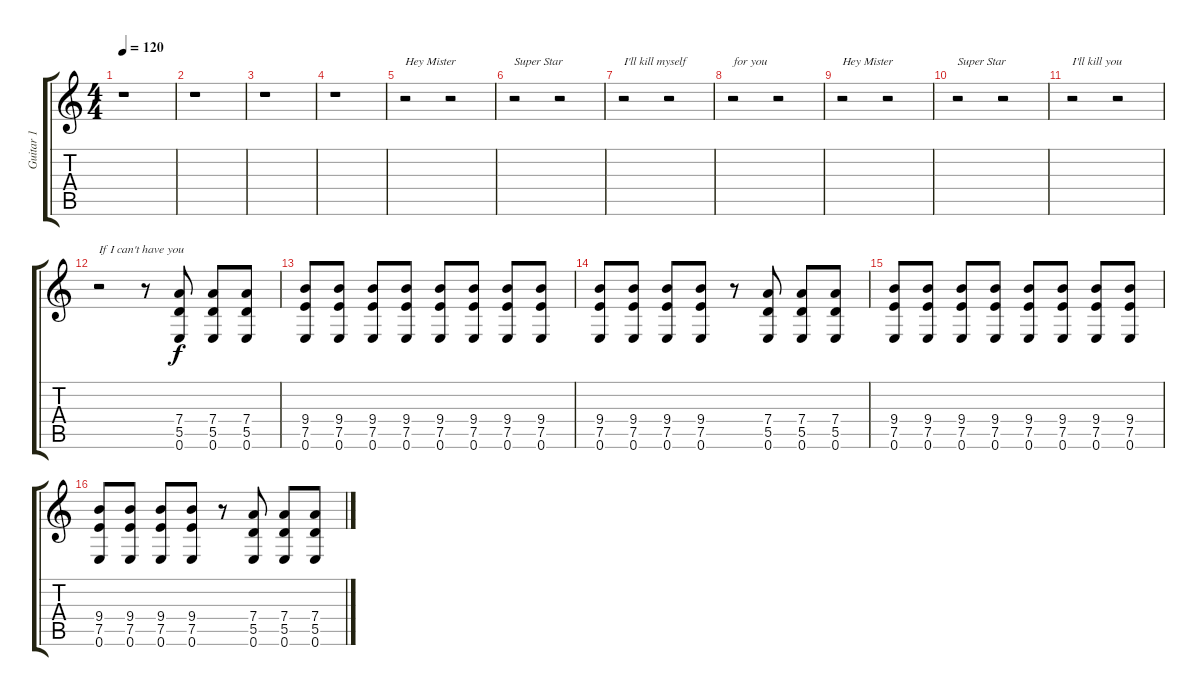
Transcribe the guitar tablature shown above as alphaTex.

\track ("Guitar 1" "Guitar 1") {instrument overdrivenguitar}
\staff {score tabs}
\tuning (E4 B3 G3 D3 A2 E2) {hide}
\ts (4 4)
\tempo 120
\clef g2
\ks c
r.1{dy f} |
r.1 |
r.1 |
r.1 |
r.2{txt "Hey Mister"} r.2 |
r.2{txt "Super Star"} r.2 |
r.2{txt "I'll kill myself"} r.2 |
r.2{txt "for you"} r.2 |
r.2{txt "Hey Mister"} r.2 |
r.2{txt "Super Star"} r.2 |
r.2{txt "I'll kill you"} r.2 |
r.2{txt "If I can't have you"} r.8 (7.4 5.5 0.6).8 (7.4 5.5 0.6).8 (7.4 5.5 0.6).8 |
(9.4 7.5 0.6).8 (9.4 7.5 0.6).8 (9.4 7.5 0.6).8 (9.4 7.5 0.6).8 (9.4 7.5 0.6).8 (9.4 7.5 0.6).8 (9.4 7.5 0.6).8 (9.4 7.5 0.6).8 |
(9.4 7.5 0.6).8 (9.4 7.5 0.6).8 (9.4 7.5 0.6).8 (9.4 7.5 0.6).8 r.8 (7.4 5.5 0.6).8 (7.4 5.5 0.6).8 (7.4 5.5 0.6).8 |
(9.4 7.5 0.6).8 (9.4 7.5 0.6).8 (9.4 7.5 0.6).8 (9.4 7.5 0.6).8 (9.4 7.5 0.6).8 (9.4 7.5 0.6).8 (9.4 7.5 0.6).8 (9.4 7.5 0.6).8 |
(9.4 7.5 0.6).8 (9.4 7.5 0.6).8 (9.4 7.5 0.6).8 (9.4 7.5 0.6).8 r.8 (7.4 5.5 0.6).8 (7.4 5.5 0.6).8 (7.4 5.5 0.6).8
